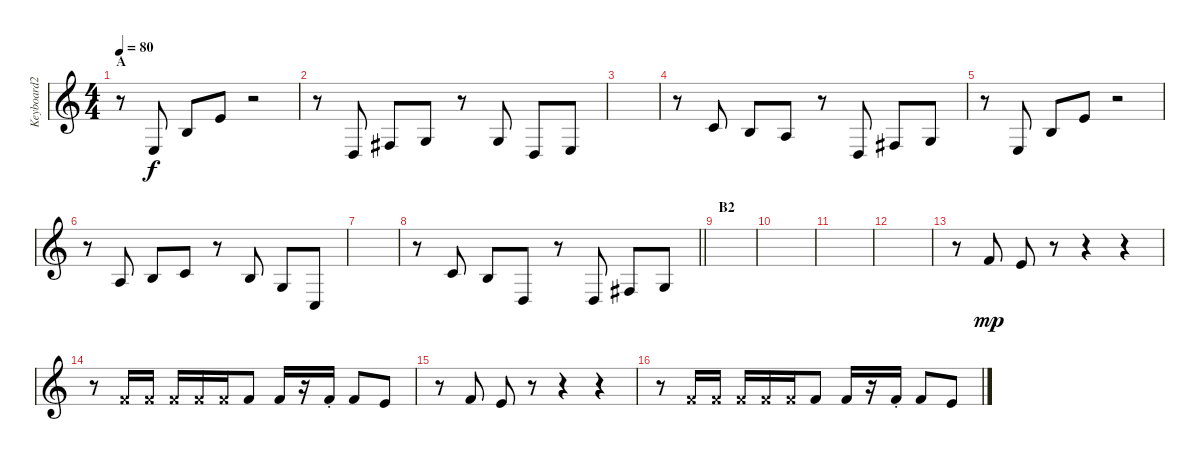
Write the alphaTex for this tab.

\track ("Keyboard2" "Keyboard2") {instrument lead2sawtooth}
\staff {score}
\tuning (E4 B3 G3 D3 A2 E2) {hide}
\ts (4 4)
\section ("" "A")
\tempo 80
\clef g2
\ks c
r.8{dy f} 2.4.8 0.2.8 0.1.8 r.2 |
r.8 0.4.8 4.4.8 0.3.8 r.8 0.3.8 0.4.8 2.4.8 |
|
r.8 1.2.8 0.2.8 2.3.8 r.8 0.4.8 4.4.8 0.3.8 |
r.8 2.4.8 0.2.8 0.1.8 r.2 |
r.8 2.3.8 0.2.8 1.2.8 r.8 0.2.8 0.3.8 3.5.8 |
|
\barLineRight lightlight
r.8 1.2.8 0.2.8 0.4.8 r.8 0.4.8 4.4.8 0.3.8 |
\section ("" "B2")
|
|
|
|
r.8 1.1.8{dy mp} 0.1.8 r.8 r.4 r.4 |
r.8 1.1{x}.16 1.1{x}.16 1.1{x}.16 1.1{x}.16 1.1{x}.16 1.1.8 1.1.16 r.16 1.1{st}.16 1.1.8 0.1.8 |
r.8 1.1.8 0.1.8 r.8 r.4 r.4 |
r.8 1.1{x}.16 1.1{x}.16 1.1{x}.16 1.1{x}.16 1.1{x}.16 1.1.8 1.1.16 r.16 1.1{st}.16 1.1.8 0.1.8
